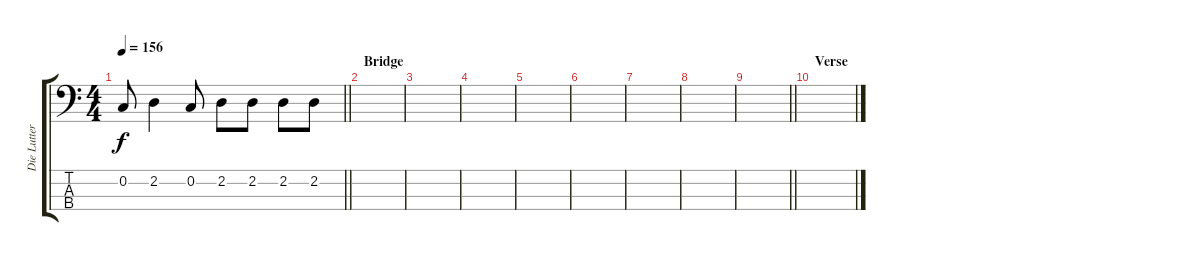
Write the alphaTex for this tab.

\track ("Die Lutter" "Die Lutter") {instrument electricbasspick}
\staff {score tabs}
\tuning (F2 C2 G1 C1) {hide}
\ts (4 4)
\tempo 156
\clef f4
\barLineRight lightlight
\ks c
0.2.8{dy f} 2.2.4 0.2.8 2.2.8 2.2.8 2.2.8 2.2.8 |
\section ("" "Bridge")
|
|
|
|
|
|
|
\barLineRight lightlight
|
\section ("" "Verse")
